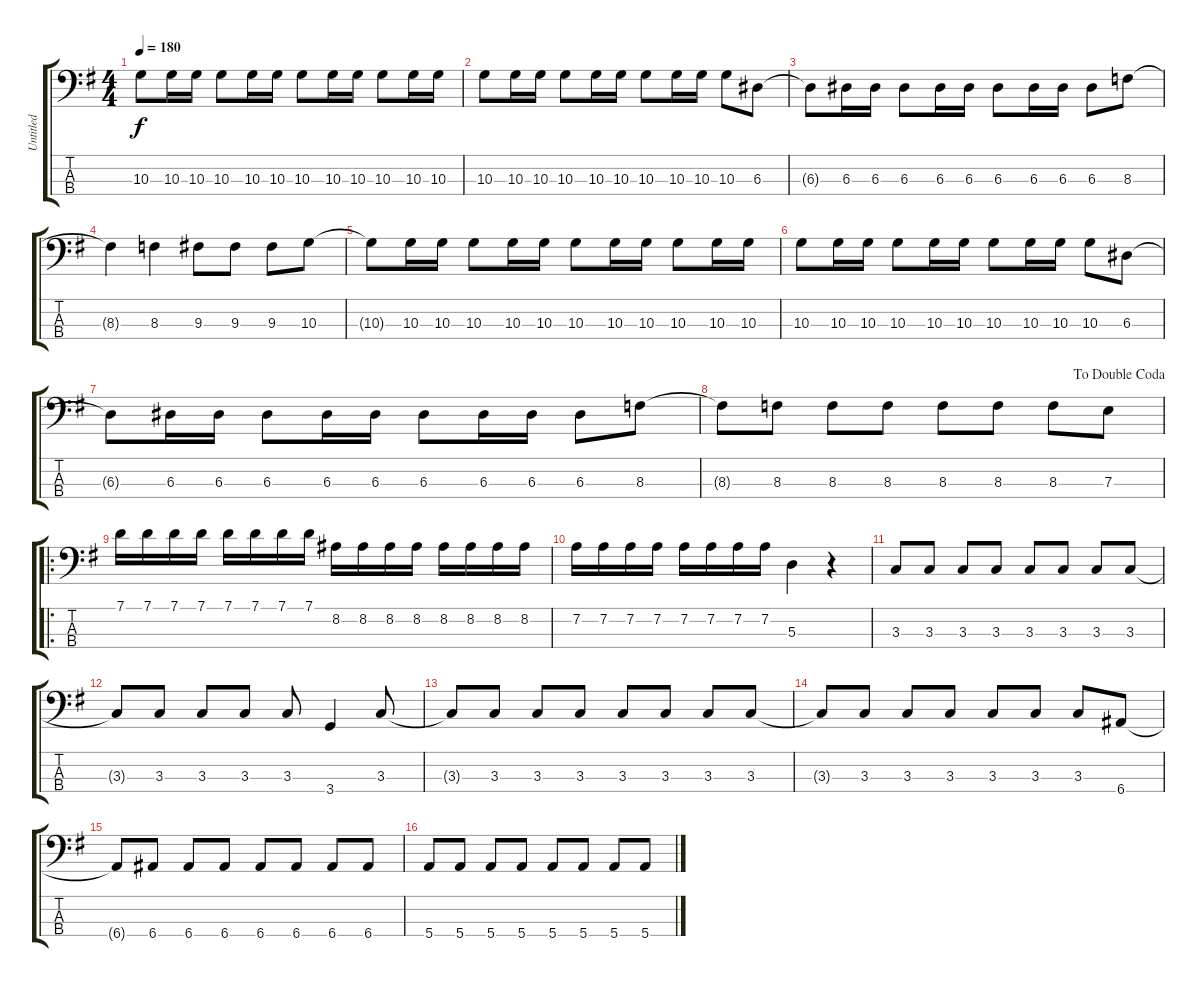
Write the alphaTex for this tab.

\track ("Untitled" "Untitled") {instrument electricbassfinger}
\staff {score tabs}
\tuning (G2 D2 A1 E1) {hide}
\ts (4 4)
\tempo 180
\clef f4
\ks g
10.3{t}.8{dy f} 10.3.16 10.3.16 10.3.8 10.3.16 10.3.16 10.3.8 10.3.16 10.3.16 10.3.8 10.3.16 10.3.16 |
10.3.8 10.3.16 10.3.16 10.3.8 10.3.16 10.3.16 10.3.8 10.3.16 10.3.16 10.3.8 6.3.8 |
6.3{t}.8 6.3.16 6.3.16 6.3.8 6.3.16 6.3.16 6.3.8 6.3.16 6.3.16 6.3.8 8.3.8 |
8.3{t}.4 8.3.4 9.3.8 9.3.8 9.3.8 10.3.8 |
10.3{t}.8 10.3.16 10.3.16 10.3.8 10.3.16 10.3.16 10.3.8 10.3.16 10.3.16 10.3.8 10.3.16 10.3.16 |
10.3.8 10.3.16 10.3.16 10.3.8 10.3.16 10.3.16 10.3.8 10.3.16 10.3.16 10.3.8 6.3.8 |
6.3{t}.8 6.3.16 6.3.16 6.3.8 6.3.16 6.3.16 6.3.8 6.3.16 6.3.16 6.3.8 8.3.8 |
\jump dadoublecoda
8.3{t}.8 8.3.8 8.3.8 8.3.8 8.3.8 8.3.8 8.3.8 7.3.8 |
\ro
7.1.16 7.1.16 7.1.16 7.1.16 7.1.16 7.1.16 7.1.16 7.1.16 8.2.16 8.2.16 8.2.16 8.2.16 8.2.16 8.2.16 8.2.16 8.2.16 |
7.2.16 7.2.16 7.2.16 7.2.16 7.2.16 7.2.16 7.2.16 7.2.16 5.3.4 r.4 |
3.3.8 3.3.8 3.3.8 3.3.8 3.3.8 3.3.8 3.3.8 3.3.8 |
3.3{t}.8 3.3.8 3.3.8 3.3.8 3.3.8 3.4.4 3.3.8 |
3.3{t}.8 3.3.8 3.3.8 3.3.8 3.3.8 3.3.8 3.3.8 3.3.8 |
3.3{t}.8 3.3.8 3.3.8 3.3.8 3.3.8 3.3.8 3.3.8 6.4.8 |
6.4{t}.8 6.4.8 6.4.8 6.4.8 6.4.8 6.4.8 6.4.8 6.4.8 |
5.4.8 5.4.8 5.4.8 5.4.8 5.4.8 5.4.8 5.4.8 5.4.8
